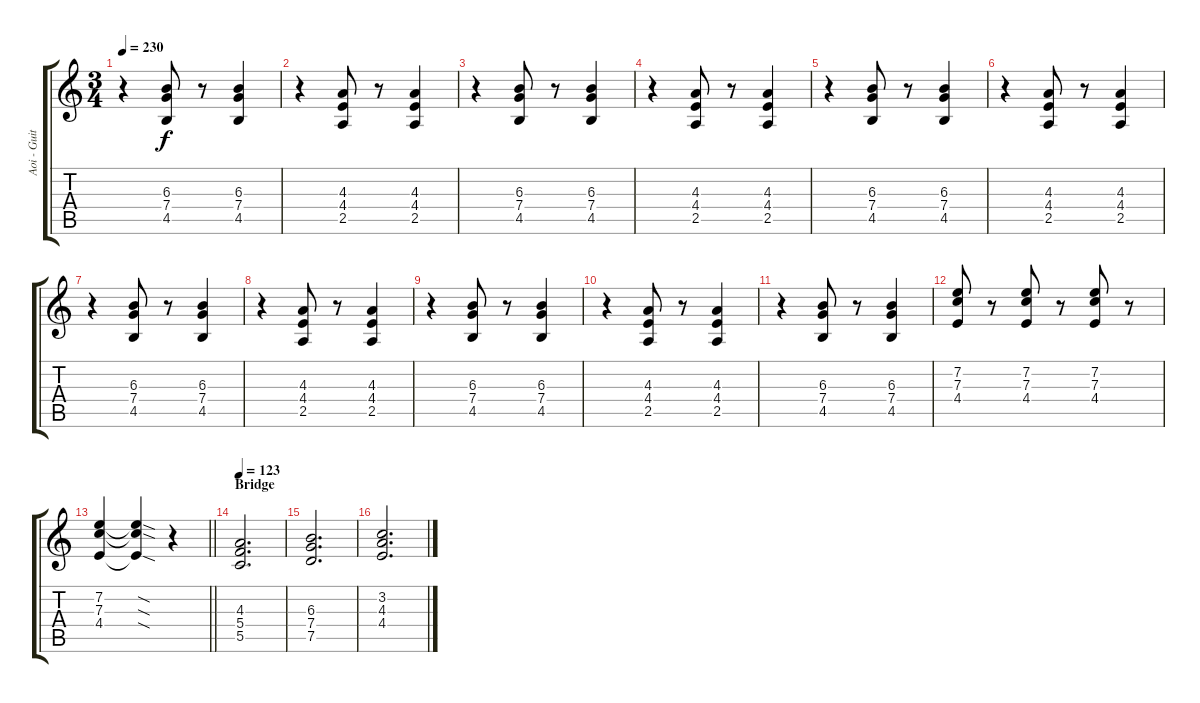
\track ("Aoi - Guitar 2" "Aoi - Guit") {instrument distortionguitar}
\staff {score tabs}
\tuning (D4 A3 F3 C3 G2 D2) {hide}
\ts (3 4)
\tempo 230
\clef g2
\ks c
r.4{dy f} (6.3 7.4 4.5).8 r.8 (6.3 7.4 4.5).4 |
r.4 (4.3 4.4 2.5).8 r.8 (4.3 4.4 2.5).4 |
r.4 (6.3 7.4 4.5).8 r.8 (6.3 7.4 4.5).4 |
r.4 (4.3 4.4 2.5).8 r.8 (4.3 4.4 2.5).4 |
r.4 (6.3 7.4 4.5).8 r.8 (6.3 7.4 4.5).4 |
r.4 (4.3 4.4 2.5).8 r.8 (4.3 4.4 2.5).4 |
r.4 (6.3 7.4 4.5).8 r.8 (6.3 7.4 4.5).4 |
r.4 (4.3 4.4 2.5).8 r.8 (4.3 4.4 2.5).4 |
r.4 (6.3 7.4 4.5).8 r.8 (6.3 7.4 4.5).4 |
r.4 (4.3 4.4 2.5).8 r.8 (4.3 4.4 2.5).4 |
r.4 (6.3 7.4 4.5).8 r.8 (6.3 7.4 4.5).4 |
(7.2 7.3 4.4).8 r.8 (7.2 7.3 4.4).8 r.8 (7.2 7.3 4.4).8 r.8 |
\barLineRight lightlight
(7.2 7.3 4.4).4 (7.2{sod t} 7.3{sod t} 4.4{sod t}).4 r.4 |
\section ("" "Bridge")
\tempo 123
(4.3 5.4 5.5).2{d} |
(6.3 7.4 7.5).2{d} |
(3.2 4.3 4.4).2{d}
